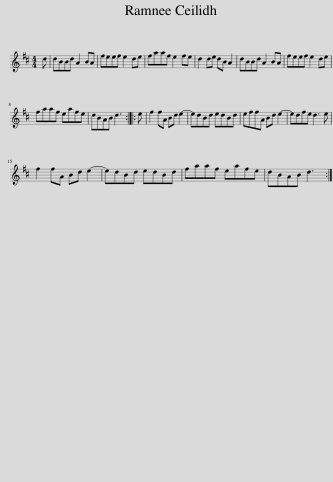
X:1
L:1/8
M:4/4
I:linebreak $
K:D
V:1 treble
V:1
 d | dBBd A2 BA | feef e2 de | faaf e2 fe | d2 de dB A2 | %5
 dBBd A2 BA | feef e2 de |$ faaf eafe | dBAB d3 :: e | %10
 f2 fA Bd e2- | edBd edBd | effA Bd e2- | edfe d3 e |$ f2 fA Bd e2- | %15
 edBd edBd | faaf eafe | dBAB d3 :| %18
